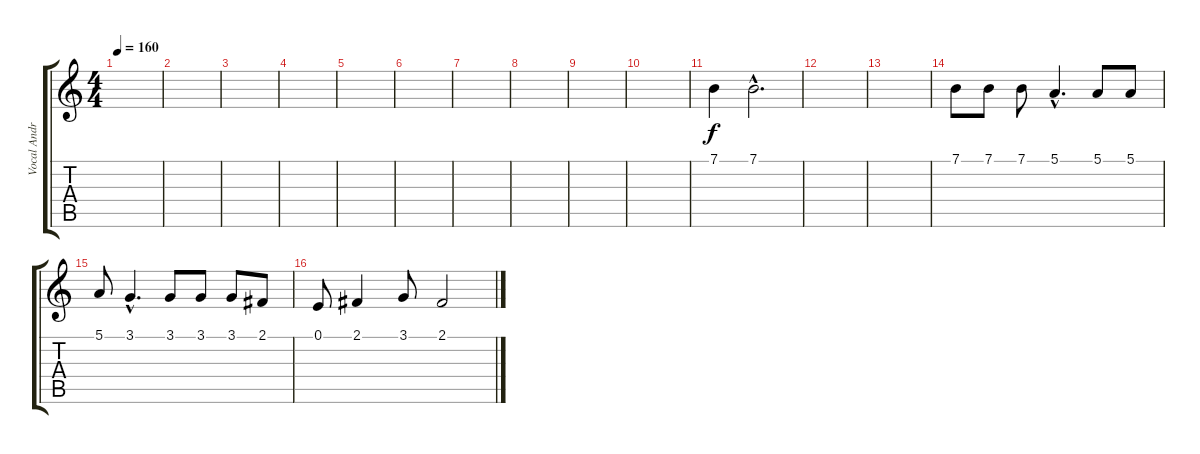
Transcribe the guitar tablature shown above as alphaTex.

\track ("Vocal Andre" "Vocal Andr") {instrument trombone}
\staff {score tabs}
\tuning (E4 B3 G3 D3 A2 E2) {hide}
\ts (4 4)
\tempo 160
\clef g2
\ks c
|
|
|
|
|
|
|
|
|
|
7.1.4 7.1{hac}.2{d} |
|
|
7.1.8 7.1.8 7.1.8 5.1{hac}.4{d} 5.1.8 5.1.8 |
5.1.8 3.1{hac}.4{d} 3.1.8 3.1.8 3.1.8 2.1.8 |
0.1.8 2.1.4 3.1.8 2.1.2
